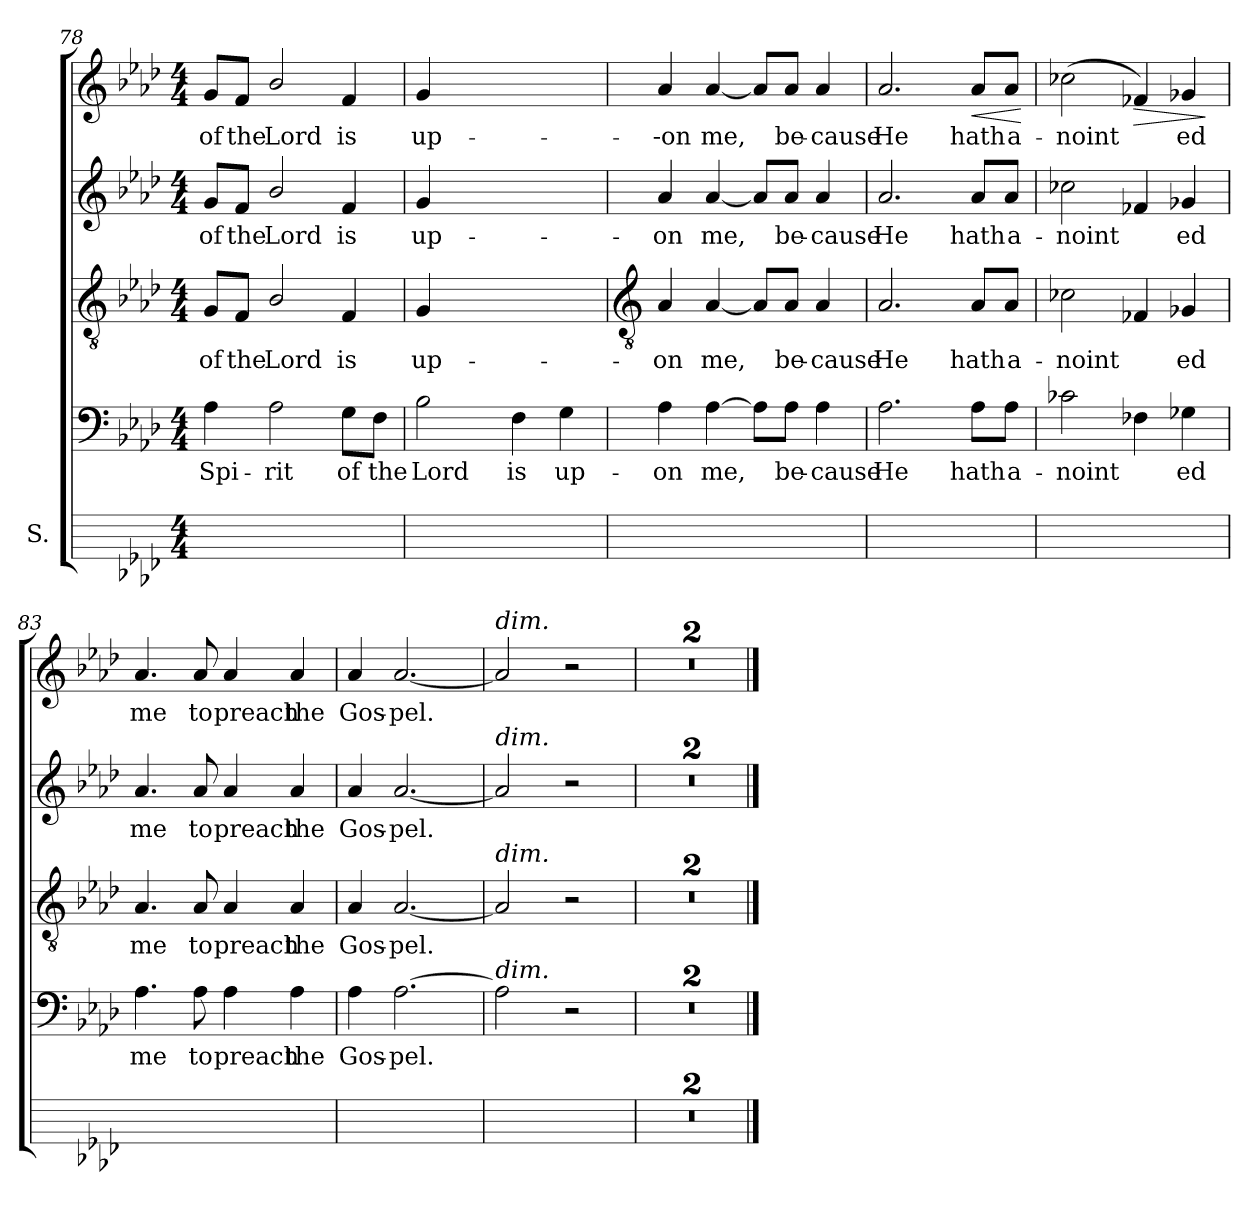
**kern	**kern	**text	**kern	**text	**kern	**text	**kern	**text	**dynam
*part1	*part1	*part1	*part1	*part1	*part1	*part1	*part1	*part1	*part1
*staff5	*staff4	*staff4	*staff3	*staff3	*staff2	*staff2	*staff1	*staff1	*staff1/2/3/4/5
*I"S.	*	*	*	*	*	*	*	*	*
*	*clefF4	*	*clefGv2	*	*clefG2	*	*clefG2	*	*
*k[b-e-a-d-]	*k[b-e-a-d-]	*	*k[b-e-a-d-]	*	*k[b-e-a-d-]	*	*k[b-e-a-d-]	*	*
*A-:	*A-:	*	*A-:	*	*A-:	*	*A-:	*	*
*M4/4	*M4/4	*	*M4/4	*	*M4/4	*	*M4/4	*	*
=78	=78	=78	=78	=78	=78	=78	=78	=78	=78
!	!	!LO:LY:b	!	!LO:LY:b	!	!LO:LY:b	!	!LO:LY:b	!
*	*	*	*	*	*	*	*^	*	*
1ryy	4A-	Spi-	8GL	of	8gL	of	8gL	1ryy	of	.
!	!	!	!	!LO:LY:b	!	!LO:LY:b	!	!	!LO:LY:b	!
.	.	.	8FJ	the	8fJ	the	8fJ	.	the	.
!	!	!LO:LY:b	!	!LO:LY:b	!	!LO:LY:b	!	!	!LO:LY:b	!
.	2A-	-rit	2B-/	Lord	2b-/	Lord	2b-/	.	Lord	.
!	!	!LO:LY:b	!	!LO:LY:b	!	!LO:LY:b	!	!	!LO:LY:b	!
.	8GL	of	4F	is	4f	is	4f	.	is	.
!	!	!LO:LY:b	!	!	!	!	!	!	!	!
.	8FJ	the	.	.	.	.	.	.	.	.
*	*	*	*	*	*	*	*v	*v	*	*
=79	=79	=79	=79	=79	=79	=79	=79	=79	=79
!	!	!LO:LY:b	!	!LO:LY:b	!	!LO:LY:b	!	!LO:LY:b	!
1ryy	2B-	-Lord	4G	-up-	4g	-up-	4g	up-	.
.	.	.	2.ryy	.	2.ryy	.	2.ryy	.	.
!	!	!LO:LY:b	!	!	!	!	!	!	!
.	4F	is	.	.	.	.	.	.	.
!	!	!LO:LY:b	!	!	!	!	!	!	!
.	4G	up-	.	.	.	.	.	.	.
!!LO:LB:g=z
=80	=80	=80	=80	=80	=80	=80	=80	=80	=80
*	*	*	*clefGv2	*	*	*	*	*	*
!	!	!LO:LY:b	!	!LO:LY:b	!	!LO:LY:b	!	!LO:LY:b	!
1ryy	4A-	-on	4A-	-on	4a-	-on	4a-	--on	.
!	!	!LO:LY:b	!	!LO:LY:b	!	!LO:LY:b	!	!LO:LY:b	!
.	[4A-	me,	[4A-	me,	[4a-	me,	[4a-	me,	.
.	8A-L]	.	8A-L]	.	8a-L]	.	8a-L]	.	.
!	!	!LO:LY:b	!	!LO:LY:b	!	!LO:LY:b	!	!LO:LY:b	!
.	8A-J	be-	8A-J	be-	8a-J	be-	8a-J	be-	.
!	!	!LO:LY:b	!	!LO:LY:b	!	!LO:LY:b	!	!LO:LY:b	!
.	4A-	-cause	4A-	-cause	4a-	-cause	4a-	-cause	.
=81	=81	=81	=81	=81	=81	=81	=81	=81	=81
!	!	!LO:LY:b	!	!LO:LY:b	!	!LO:LY:b	!	!LO:LY:b	!
1ryy	2.A-	-He	2.A-	-He	2.a-	-He	2.a-	He	.
!	!	!LO:LY:b	!	!LO:LY:b	!	!LO:LY:b	!	!LO:LY:b	!LO:HP:b
.	8A-L	hath	8A-L	hath	8a-L	hath	8a-L	hath	<
!	!	!LO:LY:b	!	!LO:LY:b	!	!LO:LY:b	!	!LO:LY:b	!
.	8A-J	a-	8A-J	a-	8a-J	a-	8a-J	a-	.
.	.	.	.	.	.	.	.	.	[
=82	=82	=82	=82	=82	=82	=82	=82	=82	=82
!	!	!LO:LY:b	!	!LO:LY:b	!	!LO:LY:b	!	!LO:LY:b	!
1ryy	2c-X	noint	2c-X	noint	2cc-X	noint	(<2cc-X	-noint	.
!	!	!	!	!	!	!	!	!	!LO:HP:b
.	4F-X	.	4F-X	.	4f-X	.	4f-X)	.	>
!	!	!LO:LY:b	!	!LO:LY:b	!	!LO:LY:b	!	!LO:LY:b	!
.	4G-X	ed	4G-X	ed	4g-X	ed	4g-X	ed	.
.	.	.	.	.	.	.	.	.	]
=83	=83	=83	=83	=83	=83	=83	=83	=83	=83
!	!	!LO:LY:b	!	!LO:LY:b	!	!LO:LY:b	!	!LO:LY:b	!
1ryy	4.A-	me	4.A-	me	4.a-	me	4.a-	me	.
!	!	!LO:LY:b	!	!LO:LY:b	!	!LO:LY:b	!	!LO:LY:b	!
.	8A-	to	8A-	to	8a-	to	8a-	to	.
!	!	!LO:LY:b	!	!LO:LY:b	!	!LO:LY:b	!	!LO:LY:b	!
.	4A-	preach	4A-	preach	4a-	preach	4a-	preach	.
!	!	!LO:LY:b	!	!LO:LY:b	!	!LO:LY:b	!	!LO:LY:b	!
.	4A-	the	4A-	the	4a-	the	4a-	the	.
=84	=84	=84	=84	=84	=84	=84	=84	=84	=84
!	!	!LO:LY:b	!	!LO:LY:b	!	!LO:LY:b	!	!LO:LY:b	!
1ryy	4A-	Gos-	4A-	Gos-	4a-	Gos-	4a-	Gos-	.
!	!	!LO:LY:b	!	!LO:LY:b	!	!LO:LY:b	!	!LO:LY:b	!
.	[2.A-	-pel.	[2.A-	-pel.	[2.a-	-pel.	[2.a-	-pel.	.
=85	=85	=85	=85	=85	=85	=85	=85	=85	=85
!	!	!	!	!	!	!	!LO:TX:a:i:t=dim.	!	!
!	!	!	!	!	!LO:TX:a:i:t=dim.	!	!	!	!
!	!	!	!LO:TX:a:i:t=dim.	!	!	!	!	!	!
!	!LO:TX:a:i:t=dim.	!	!	!	!	!	!	!	!
1ryy	2A-]	.	2A-]	.	2a-]	.	2a-]	.	.
.	2r	.	2r	.	2r	.	2r	.	.
=86	=86	=86	=86	=86	=86	=86	=86	=86	=86
1ryy	1r	.	1r	.	1r	.	1r	.	.
=87	=87	=87	=87	=87	=87	=87	=87	=87	=87
1ryy	1r;<	.	1r;<	.	1r;<	.	1r;<	.	.
==	==	==	==	==	==	==	==	==	==
*-	*-	*-	*-	*-	*-	*-	*-	*-	*-
